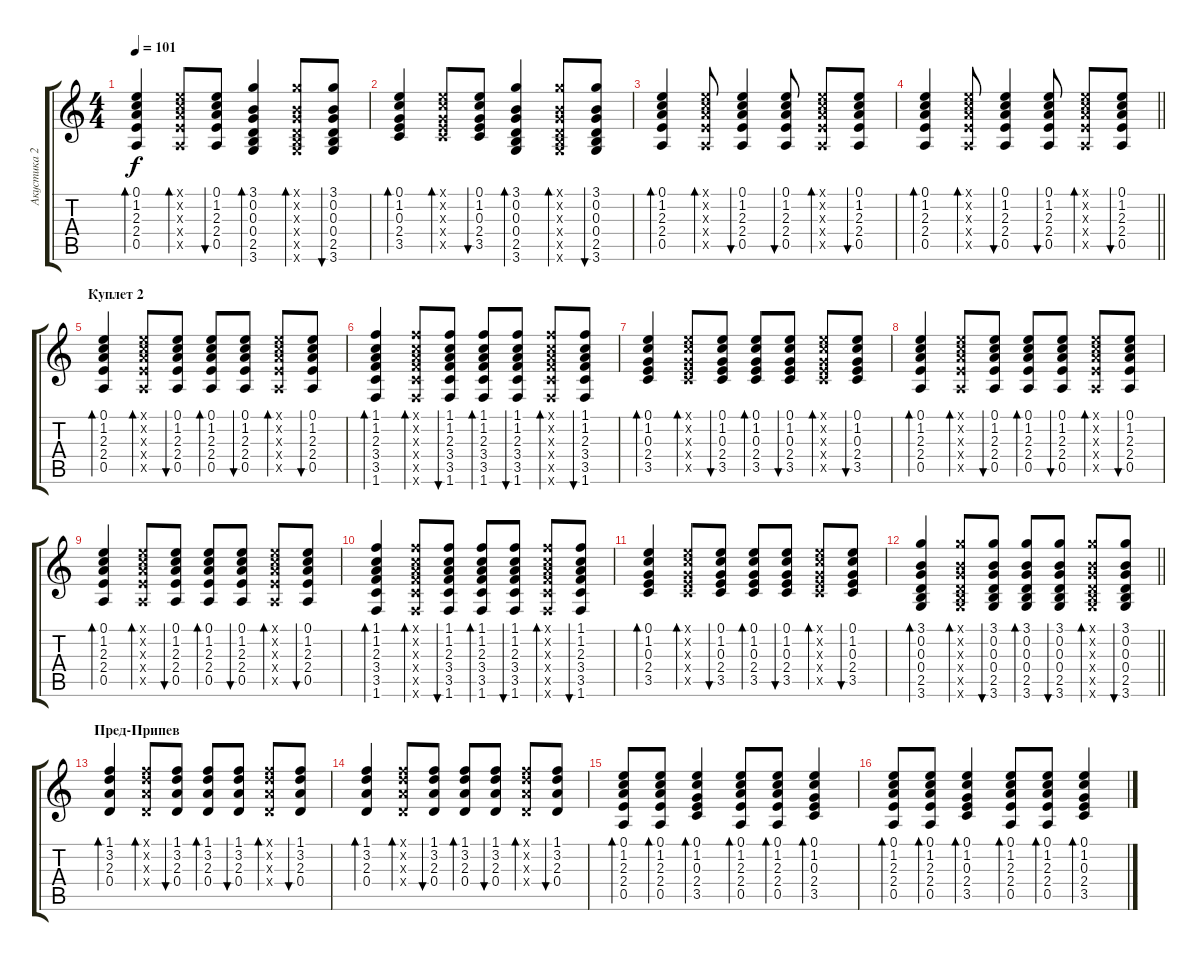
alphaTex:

\track ("Акустика 2" "Акустика 2") {instrument acousticguitarsteel}
\staff {score tabs}
\tuning (E4 B3 G3 D3 A2 E2) {hide}
\ts (4 4)
\tempo 101
\clef g2
\ks c
(0.1 1.2 2.3 2.4 0.5).4{bd 30 dy f} (0.1{x} 1.2{x} 2.3{x} 2.4{x} 0.5{x}).8{bd 30} (0.1 1.2 2.3 2.4 0.5).8{bu 30} (3.1 0.2 0.3 0.4 2.5 3.6).4{bd 30} (3.1{x} 0.2{x} 0.3{x} 0.4{x} 2.5{x} 3.6{x}).8{bd 30} (3.1 0.2 0.3 0.4 2.5 3.6).8{bu 30} |
(0.1 1.2 0.3 2.4 3.5).4{bd 30} (0.1{x} 1.2{x} 0.3{x} 2.4{x} 3.5{x}).8{bd 30} (0.1 1.2 0.3 2.4 3.5).8{bu 30} (3.1 0.2 0.3 0.4 2.5 3.6).4{bd 30} (3.1{x} 0.2{x} 0.3{x} 0.4{x} 2.5{x} 3.6{x}).8{bd 30} (3.1 0.2 0.3 0.4 2.5 3.6).8{bu 30} |
(0.1 1.2 2.3 2.4 0.5).4{bd 30} (0.1{x} 1.2{x} 2.3{x} 2.4{x} 0.5{x}).8{bd 30} (0.1 1.2 2.3 2.4 0.5).4{bu 30} (0.1 1.2 2.3 2.4 0.5).8{bu 30} (0.1{x} 1.2{x} 2.3{x} 2.4{x} 0.5{x}).8{bd 30} (0.1 1.2 2.3 2.4 0.5).8{bu 30} |
\barLineRight lightlight
(0.1 1.2 2.3 2.4 0.5).4{bd 30} (0.1{x} 1.2{x} 2.3{x} 2.4{x} 0.5{x}).8{bd 30} (0.1 1.2 2.3 2.4 0.5).4{bu 30} (0.1 1.2 2.3 2.4 0.5).8{bu 30} (0.1{x} 1.2{x} 2.3{x} 2.4{x} 0.5{x}).8{bd 30} (0.1 1.2 2.3 2.4 0.5).8{bu 30} |
\section ("" "Куплет 2")
(0.1 1.2 2.3 2.4 0.5).4{bd 30} (0.1{x} 1.2{x} 2.3{x} 2.4{x} 0.5{x}).8{bd 30} (0.1 1.2 2.3 2.4 0.5).8{bu 30} (0.1 1.2 2.3 2.4 0.5).8{bd 30} (0.1 1.2 2.3 2.4 0.5).8{bu 30} (0.1{x} 1.2{x} 2.3{x} 2.4{x} 0.5{x}).8{bd 30} (0.1 1.2 2.3 2.4 0.5).8{bu 30} |
(1.1 1.2 2.3 3.4 3.5 1.6).4{bd 30} (1.1{x} 1.2{x} 2.3{x} 3.4{x} 3.5{x} 1.6{x}).8{bd 30} (1.1 1.2 2.3 3.4 3.5 1.6).8{bu 30} (1.1 1.2 2.3 3.4 3.5 1.6).8{bd 30} (1.1 1.2 2.3 3.4 3.5 1.6).8{bu 30} (1.1{x} 1.2{x} 2.3{x} 3.4{x} 3.5{x} 1.6{x}).8{bd 30} (1.1 1.2 2.3 3.4 3.5 1.6).8{bu 30} |
(0.1 1.2 0.3 2.4 3.5).4{bd 30} (0.1{x} 1.2{x} 0.3{x} 2.4{x} 3.5{x}).8{bd 30} (0.1 1.2 0.3 2.4 3.5).8{bu 30} (0.1 1.2 0.3 2.4 3.5).8{bd 30} (0.1 1.2 0.3 2.4 3.5).8{bu 30} (0.1{x} 1.2{x} 0.3{x} 2.4{x} 3.5{x}).8{bd 30} (0.1 1.2 0.3 2.4 3.5).8{bu 30} |
(0.1 1.2 2.3 2.4 0.5).4{bd 30} (0.1{x} 1.2{x} 2.3{x} 2.4{x} 0.5{x}).8{bd 30} (0.1 1.2 2.3 2.4 0.5).8{bu 30} (0.1 1.2 2.3 2.4 0.5).8{bd 30} (0.1 1.2 2.3 2.4 0.5).8{bu 30} (0.1{x} 1.2{x} 2.3{x} 2.4{x} 0.5{x}).8{bd 30} (0.1 1.2 2.3 2.4 0.5).8{bu 30} |
(0.1 1.2 2.3 2.4 0.5).4{bd 30} (0.1{x} 1.2{x} 2.3{x} 2.4{x} 0.5{x}).8{bd 30} (0.1 1.2 2.3 2.4 0.5).8{bu 30} (0.1 1.2 2.3 2.4 0.5).8{bd 30} (0.1 1.2 2.3 2.4 0.5).8{bu 30} (0.1{x} 1.2{x} 2.3{x} 2.4{x} 0.5{x}).8{bd 30} (0.1 1.2 2.3 2.4 0.5).8{bu 30} |
(1.1 1.2 2.3 3.4 3.5 1.6).4{bd 30} (1.1{x} 1.2{x} 2.3{x} 3.4{x} 3.5{x} 1.6{x}).8{bd 30} (1.1 1.2 2.3 3.4 3.5 1.6).8{bu 30} (1.1 1.2 2.3 3.4 3.5 1.6).8{bd 30} (1.1 1.2 2.3 3.4 3.5 1.6).8{bu 30} (1.1{x} 1.2{x} 2.3{x} 3.4{x} 3.5{x} 1.6{x}).8{bd 30} (1.1 1.2 2.3 3.4 3.5 1.6).8{bu 30} |
(0.1 1.2 0.3 2.4 3.5).4{bd 30} (0.1{x} 1.2{x} 0.3{x} 2.4{x} 3.5{x}).8{bd 30} (0.1 1.2 0.3 2.4 3.5).8{bu 30} (0.1 1.2 0.3 2.4 3.5).8{bd 30} (0.1 1.2 0.3 2.4 3.5).8{bu 30} (0.1{x} 1.2{x} 0.3{x} 2.4{x} 3.5{x}).8{bd 30} (0.1 1.2 0.3 2.4 3.5).8{bu 30} |
\barLineRight lightlight
(3.1 0.2 0.3 0.4 2.5 3.6).4{bd 30} (3.1{x} 0.2{x} 0.3{x} 0.4{x} 2.5{x} 3.6{x}).8{bd 30} (3.1 0.2 0.3 0.4 2.5 3.6).8{bu 30} (3.1 0.2 0.3 0.4 2.5 3.6).8{bd 30} (3.1 0.2 0.3 0.4 2.5 3.6).8{bu 30} (3.1{x} 0.2{x} 0.3{x} 0.4{x} 2.5{x} 3.6{x}).8{bd 30} (3.1 0.2 0.3 0.4 2.5 3.6).8{bu 30} |
\section ("" "Пред-Припев")
(1.1 3.2 2.3 0.4).4{bd 30} (1.1{x} 3.2{x} 2.3{x} 0.4{x}).8{bd 30} (1.1 3.2 2.3 0.4).8{bu 30} (1.1 3.2 2.3 0.4).8{bd 30} (1.1 3.2 2.3 0.4).8{bu 30} (1.1{x} 3.2{x} 2.3{x} 0.4{x}).8{bd 30} (1.1 3.2 2.3 0.4).8{bu 30} |
(1.1 3.2 2.3 0.4).4{bd 30} (1.1{x} 3.2{x} 2.3{x} 0.4{x}).8{bd 30} (1.1 3.2 2.3 0.4).8{bu 30} (1.1 3.2 2.3 0.4).8{bd 30} (1.1 3.2 2.3 0.4).8{bu 30} (1.1{x} 3.2{x} 2.3{x} 0.4{x}).8{bd 30} (1.1 3.2 2.3 0.4).8{bu 30} |
(0.1 1.2 2.3 2.4 0.5).8{bd 30} (0.1 1.2 2.3 2.4 0.5).8{bd 30} (0.1 1.2 0.3 2.4 3.5).4{bd 30} (0.1 1.2 2.3 2.4 0.5).8{bd 30} (0.1 1.2 2.3 2.4 0.5).8{bd 30} (0.1 1.2 0.3 2.4 3.5).4{bd 30} |
(0.1 1.2 2.3 2.4 0.5).8{bd 30} (0.1 1.2 2.3 2.4 0.5).8{bd 30} (0.1 1.2 0.3 2.4 3.5).4{bd 30} (0.1 1.2 2.3 2.4 0.5).8{bd 30} (0.1 1.2 2.3 2.4 0.5).8{bd 30} (0.1 1.2 0.3 2.4 3.5).4{bd 30}
